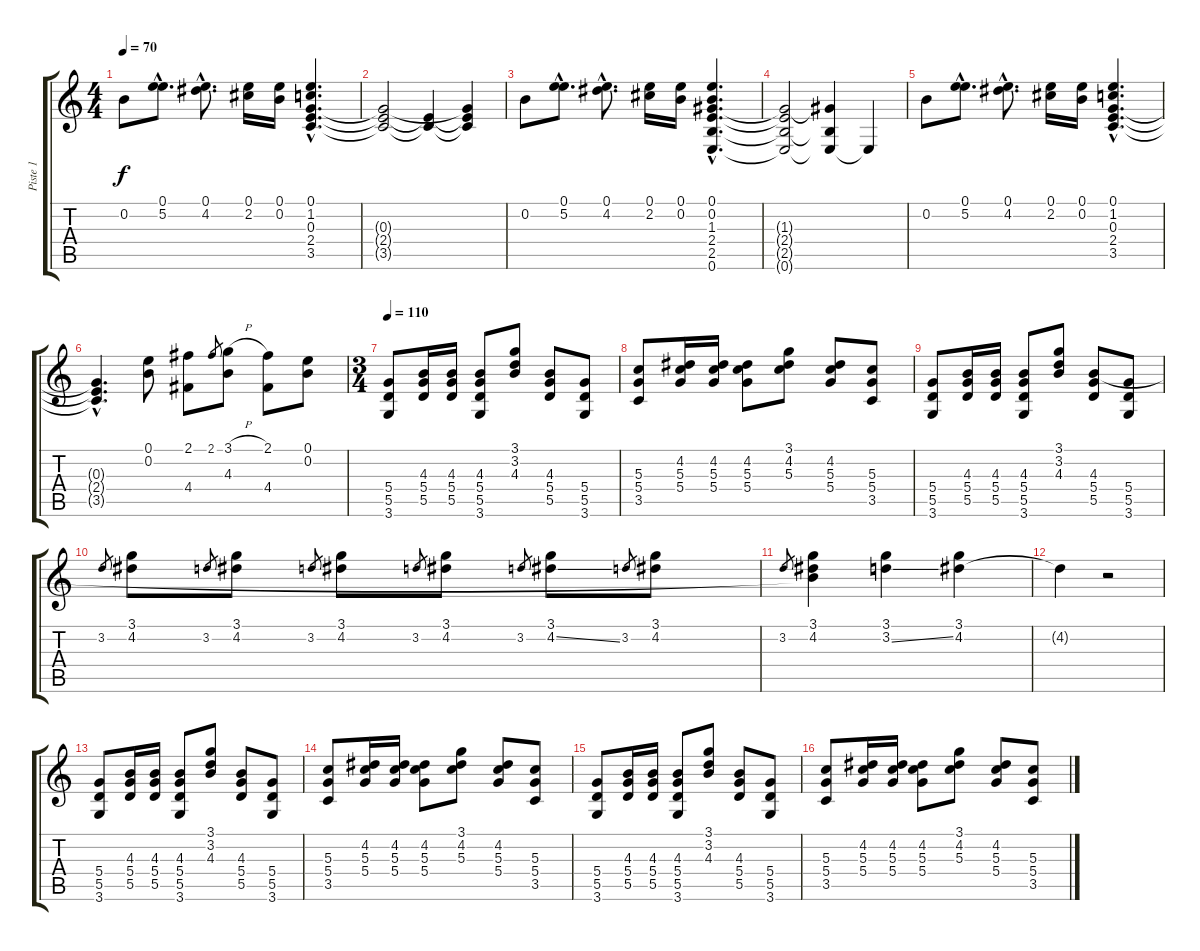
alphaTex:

\track ("Piste 1" "Piste 1") {instrument electricguitarclean}
\staff {score tabs}
\tuning (E4 B3 G3 D3 A2 E2) {hide}
\ts (4 4)
\tempo 70
\clef g2
\ks c
0.2.8{dy f instrument electricguitarclean} (0.1{hac} 5.2{hac}).8{d} (0.1{hac} 4.2{hac}).8{d} (0.1 2.2).16 (0.1 0.2).16 (0.1{hac} 1.2{hac} 0.3{hac} 2.4{hac} 3.5{hac}).4{d} |
(0.3{t} 2.4{t} 3.5{t}).2 (2.4{t} 3.5{t}).4 (0.3{t} 2.4{t} 3.5{t}).4 |
0.2.8 (0.1{hac} 5.2{hac}).8{d} (0.1{hac} 4.2{hac}).8{d} (0.1 2.2).16 (0.1 0.2).16 (0.1{hac} 0.2{hac} 1.3{hac} 2.4{hac} 2.5{hac} 0.6{hac}).4{d} |
(1.3{t} 2.4{t} 2.5{t} 0.6{t}).2 (1.3{t} 2.5{t} 0.6{t}).4 0.6{t}.4 |
0.2.8 (0.1{hac} 5.2{hac}).8{d} (0.1{hac} 4.2{hac}).8{d} (0.1 2.2).16 (0.1 0.2).16 (0.1{hac} 1.2{hac} 0.3{hac} 2.4{hac} 3.5{hac}).4{d} |
(0.3{hac t} 2.4{hac t} 3.5{hac t}).4{d} (0.1 0.2).8 (2.1 4.4).8 2.1.8{gr} (3.1{h} 4.3).8 (2.1 4.4).8 (0.1 0.2).8 |
\ts (3 4)
\tempo 110
(5.4 5.5 3.6).8 (4.3 5.4 5.5).16{instrument electricguitarmuted} (4.3 5.4 5.5).16 (4.3 5.4 5.5 3.6).8 (3.1 3.2 4.3).8{instrument distortionguitar} (4.3 5.4 5.5).8 (5.4 5.5 3.6).8 |
(5.3 5.4 3.5).8 (4.2 5.3 5.4).16{instrument electricguitarmuted} (4.2 5.3 5.4).16 (4.2 5.3 5.4).8 (3.1 4.2 5.3).8{instrument distortionguitar} (4.2 5.3 5.4).8 (5.3 5.4 3.5).8 |
(5.4 5.5 3.6).8 (4.3 5.4 5.5).16{instrument electricguitarmuted} (4.3 5.4 5.5).16 (4.3 5.4 5.5 3.6).8 (3.1 3.2 4.3).8{instrument distortionguitar} (4.3 5.4 5.5).8 (5.4 5.5 3.6).8 |
3.2.8{gr} (3.1 4.2).8 3.2.8{gr} (3.1 4.2).8 3.2.8{gr} (3.1 4.2).8 3.2.8{gr} (3.1 4.2).8 3.2.8{gr} (3.1 4.2{ss}).8 3.2.8{gr} (3.1 4.2).8 |
3.2.8{gr} (3.1 4.2 4.3{t}).4 (3.1 3.2{ss}).4 (3.1 4.2).4 |
4.2{t}.4 r.2 |
(5.4 5.5 3.6).8 (4.3 5.4 5.5).16{instrument electricguitarmuted} (4.3 5.4 5.5).16 (4.3 5.4 5.5 3.6).8 (3.1 3.2 4.3).8{instrument distortionguitar} (4.3 5.4 5.5).8 (5.4 5.5 3.6).8 |
(5.3 5.4 3.5).8 (4.2 5.3 5.4).16{instrument electricguitarmuted} (4.2 5.3 5.4).16 (4.2 5.3 5.4).8 (3.1 4.2 5.3).8{instrument distortionguitar} (4.2 5.3 5.4).8 (5.3 5.4 3.5).8 |
(5.4 5.5 3.6).8 (4.3 5.4 5.5).16{instrument electricguitarmuted} (4.3 5.4 5.5).16 (4.3 5.4 5.5 3.6).8 (3.1 3.2 4.3).8{instrument distortionguitar} (4.3 5.4 5.5).8 (5.4 5.5 3.6).8 |
(5.3 5.4 3.5).8 (4.2 5.3 5.4).16{instrument electricguitarmuted} (4.2 5.3 5.4).16 (4.2 5.3 5.4).8 (3.1 4.2 5.3).8{instrument distortionguitar} (4.2 5.3 5.4).8 (5.3 5.4 3.5).8
